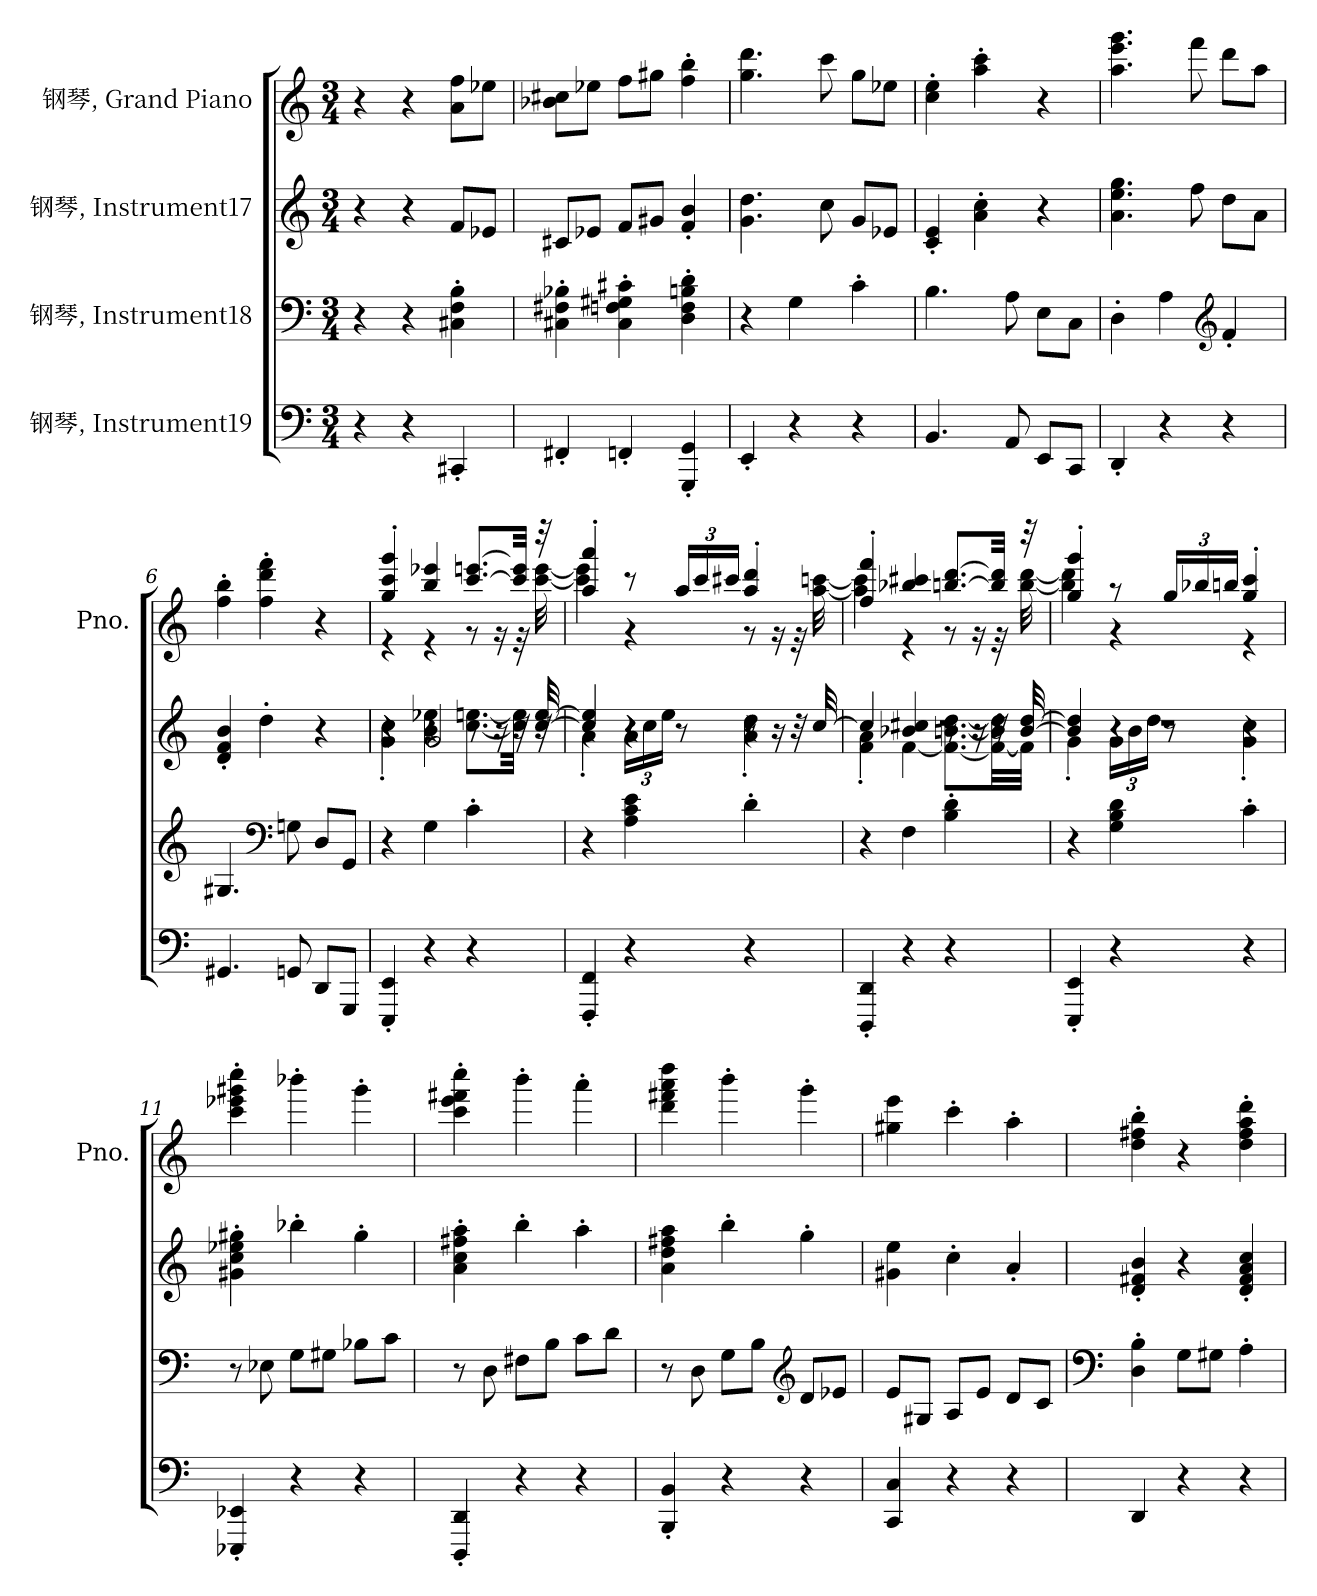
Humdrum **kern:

**kern	**kern	**kern	**kern
*part4	*part3	*part2	*part1
*staff4	*staff3	*staff2	*staff1
*I"钢琴, Instrument19	*I"钢琴, Instrument18	*I"钢琴, Instrument17	*I"钢琴, Grand Piano
*	*	*	*I'Pno.
*clefF4	*clefF4	*clefG2	*clefG2
*k[]	*k[]	*k[]	*k[]
*M3/4	*M3/4	*M3/4	*M3/4
*MM180	*MM180	*MM180	*MM180
=1	=1	=1	=1
4r	4r	4r	4r
4r	4r	4r	4r
4CC#X'/	4C#X\' 4F\' 4B\'	8f/L	8a\ 8ff\L
.	.	8e-X/J	8ee-X\J
=2	=2	=2	=2
4FF#X'/	4C#X\' 4F#X\' 4B-X\'	8c#X/L	8b-X\ 8cc#X\L
.	.	8e-X/J	8ee-X\J
4FFn'/	4C#\' 4Fn\' 4G#X\' 4c#X\'	8f/L	8ff\L
.	.	8g#X/J	8gg#X\J
4GGG/' 4GG/'	4D\' 4F\' 4Bn\' 4d\'	4f/' 4b/'	4ff\' 4bb\'
=3	=3	=3	=3
4EE'/	4r	4.g\ 4.dd\	4.gg\ 4.ddd\
4r	4G\	.	.
.	.	8cc\	8ccc\
4r	4c'\	8g/L	8gg\L
.	.	8e-X/J	8ee-X\J
=4	=4	=4	=4
4.BB/	4.B\	4c/' 4e/'	4cc\' 4ee\'
.	.	4a\' 4cc\'	4aa\' 4ccc\'
8AA/	8A\	.	.
8EE/L	8E\L	4r	4r
8CC/J	8C\J	.	.
=5	=5	=5	=5
4DD'/	4D'\	4.a\ 4.ee\ 4.gg\	4.aa\ 4.eee\ 4.ggg\
4r	4A\	.	.
.	.	8ff\	8fff\
*	*clefG2	*	*
4r	4f'/	8dd\L	8ddd\L
.	.	8a\J	8aa\J
!!LO:LB:g=z
=6	=6	=6	=6
4.GG#X/	4.G#X/	4d/' 4f/' 4b/'	4ff\' 4bb\'
.	.	4dd'\	4ff\' 4ddd\' 4fff\'
*	*clefF4	*	*
8GGn/	8Gn\	.	.
8DD/L	8D/L	4r	4r
8GGG/J	8GG/J	.	.
=7	=7	=7	=7
*	*	*^	*^
*	*	*	*^	*	*
4EEE/' 4EE/'	4r	4r	4g\' 4cc\'	4r	4gg/' 4ccc/' 4ggg/'	4r
4r	4G\	4r	4b\ 4ee-X\	2g/	4bb/ 4eee-X/	4r
4r	4c'\	8r	[8.cc\ [8.een\L	.	[8.ccc/ [8.eeen/L	8r
.	.	16r	.	.	.	16r
.	.	32r	32cc\] 32ee\]Jkk	.	32ccc/] 32eee/]Jkk	32r
.	.	[32cc/ [32ee/	32r	.	32r	[32ccc\ [32eee\
=8	=8	=8	=8	=8	=8	=8
4FFF/' 4FF/'	4r	4cc/] 4ee/]	4a'\	4r	4aa/' 4aaa/'	4ccc\] 4eee\]
*	*	*	*Xbrackettup	*	*	*
4r	4A\ 4c\ 4e\	4r	24a\LL	4r	8r	4r
.	.	.	24cc\	.	.	.
.	.	.	24ee\JJ	.	.	.
*	*	*	*	*	*Xbrackettup	*
.	.	.	8r	.	24aa/LL	.
.	.	.	.	.	24ccc/	.
.	.	.	.	.	24ccc#X/JJ	.
4r	4d'\	4r	4a\' 4dd\'	8r	4aa/' 4ddd/'	8r
.	.	.	.	16r	.	16r
.	.	.	.	32r	.	32r
.	.	.	.	[32cc/	.	[32aa\ [32cccn\
!!LO:LB:g=z	!!
=9	=9	=9	=9	=9	=9	=9
4DDD/' 4DD/'	4r	2.r	4f\' 4a\'	4cc/]	4ff/' 4fff/'	4aa\] 4ccc\]
4r	4F\	.	[4f\	4b-X/ 4cc#X/	4bb-X/ 4ccc#X/	4r
4r	4B\' 4d\'	.	8.f\_ [8.bn\ [8.dd\L	8r	[8.bbn/ [8.ddd/L	8r
.	.	.	.	16r	.	16r
.	.	.	32f\_ 32b\] 32dd\]LL	32r	32bb/] 32ddd/]Jkk	32r
.	.	.	32f\JJJ]	[32b/ [32dd/	32r	[32bb\ [32ddd\
=10	=10	=10	=10	=10	=10	=10
4EEE/' 4EE/'	4r	2.r	4g'\	4b/] 4dd/]	4gg/' 4ggg/'	4bb\] 4ddd\]
4r	4G\ 4B\ 4d\	.	24g\LL	4r	8r	4r
.	.	.	24b\	.	.	.
.	.	.	24dd\JJ	.	.	.
.	.	.	8r	.	24gg/LL	.
.	.	.	.	.	24bb-X/	.
.	.	.	.	.	24bbn/JJ	.
4r	4c'\	.	4g\' 4cc\'	4r	4gg/' 4ccc/'	4r
*	*	*v	*v	*v	*	*
*	*	*	*v	*v
=11	=11	=11	=11
4EEE-X/' 4EE-X/'	8r	4g#X\' 4cc\' 4ee-X\' 4gg#X\'	4ccc\' 4eee-X\' 4ggg#X\' 4cccc\'
.	8E-X\	.	.
4r	8G\L	4bb-X'\	4bbb-X'\
.	8G#X\J	.	.
4r	8B-X\L	4gg#'\	4ggg#'\
.	8c\J	.	.
=12	=12	=12	=12
4DDD/' 4DD/'	8r	4a\' 4cc\' 4ff#X\' 4aa\'	4ccc\' 4eee\' 4fff#X\' 4cccc\'
.	8D\	.	.
4r	8F#X\L	4bb'\	4bbb'\
.	8B\J	.	.
4r	8c\L	4aa'\	4aaa'\
.	8d\J	.	.
!!LO:PB:g=z
=13	=13	=13	=13
4BBB/' 4BB/'	8r	4a\ 4dd\ 4ff#X\ 4aa\	4ddd\ 4fff#X\ 4aaa\ 4dddd\
.	8D\	.	.
4r	8G\L	4bb'\	4bbb'\
.	8B\J	.	.
*	*clefG2	*	*
4r	8d/L	4gg'\	4ggg'\
.	8e-X/J	.	.
=14	=14	=14	=14
4CC/ 4C/	8e/L	4g#X\ 4ee\	4gg#X\ 4eee\
.	8G#X/J	.	.
4r	8A/L	4cc'\	4ccc'\
.	8e/J	.	.
4r	8d/L	4a'/	4aa'\
.	8c/J	.	.
=15	=15	=15	=15
*	*clefF4	*	*
4DD/	4D\' 4B\'	4d/' 4f#X/' 4b/'	4dd\' 4ff#X\' 4bb\'
4r	8G\L	4r	4r
.	8G#X\J	.	.
4r	4A'\	4d/' 4f#/' 4a/' 4cc/'	4dd\' 4ff#\' 4aa\' 4ddd\'
=	=	=	=
*-	*-	*-	*-
